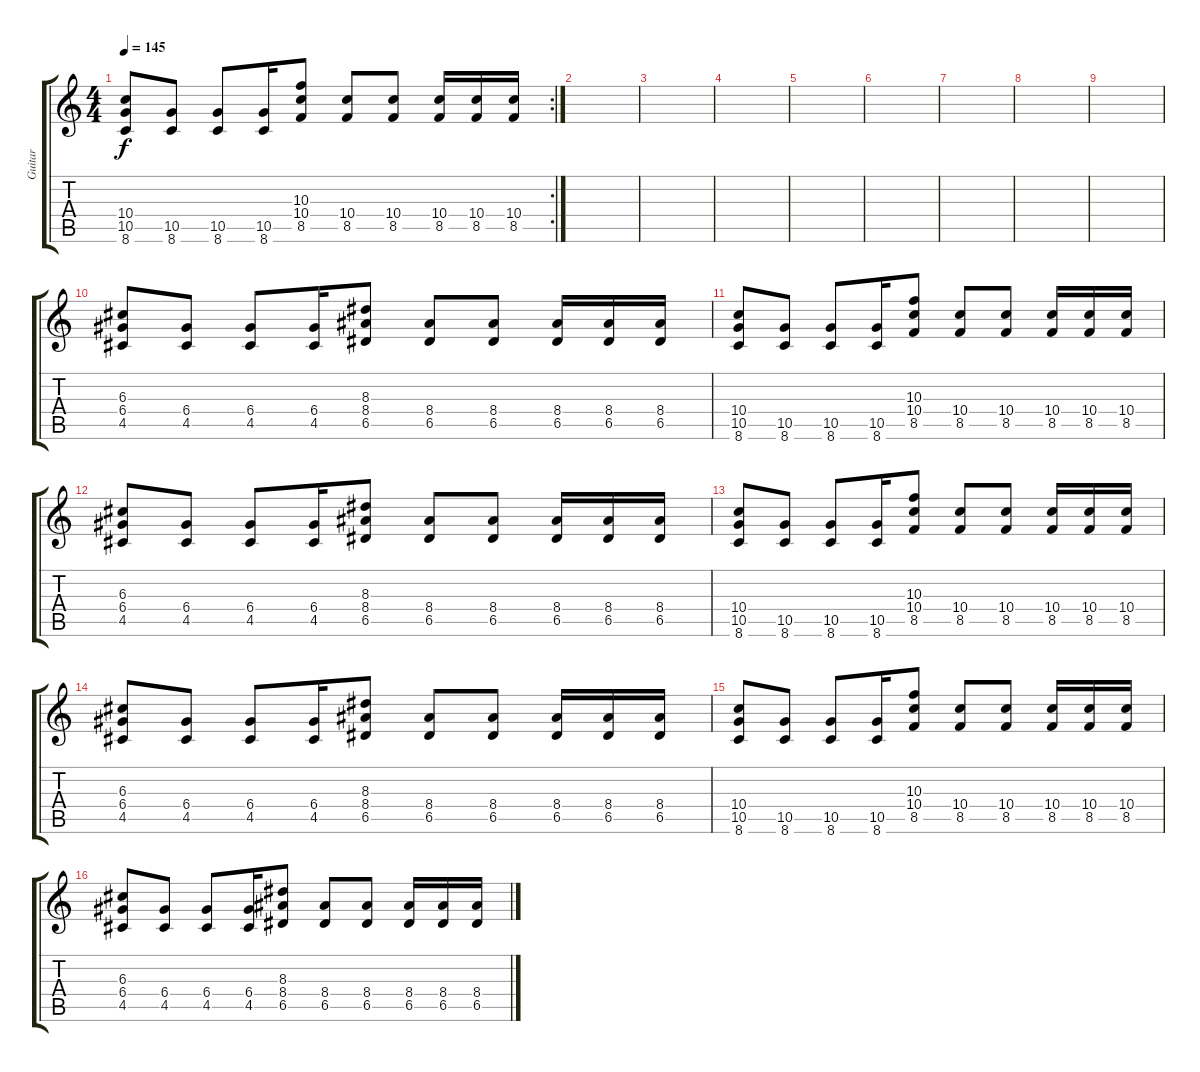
\track ("Guitar" "Guitar") {instrument distortionguitar}
\staff {score tabs}
\tuning (E4 B3 G3 D3 A2 E2) {hide}
\rc 2
\ts (4 4)
\tempo 145
\clef g2
\ks c
(10.4 10.5 8.6).8{dy f} (10.5 8.6).8 (10.5 8.6).8 (10.5 8.6).16 (10.3 10.4 8.5).8 (10.4 8.5).8 (10.4 8.5).8 (10.4 8.5).16 (10.4 8.5).16 (10.4 8.5).16 |
|
|
|
|
|
|
|
|
(6.3 6.4 4.5).8 (6.4 4.5).8 (6.4 4.5).8 (6.4 4.5).16 (8.3 8.4 6.5).8 (8.4 6.5).8 (8.4 6.5).8 (8.4 6.5).16 (8.4 6.5).16 (8.4 6.5).16 |
(10.4 10.5 8.6).8 (10.5 8.6).8 (10.5 8.6).8 (10.5 8.6).16 (10.3 10.4 8.5).8 (10.4 8.5).8 (10.4 8.5).8 (10.4 8.5).16 (10.4 8.5).16 (10.4 8.5).16 |
(6.3 6.4 4.5).8 (6.4 4.5).8 (6.4 4.5).8 (6.4 4.5).16 (8.3 8.4 6.5).8 (8.4 6.5).8 (8.4 6.5).8 (8.4 6.5).16 (8.4 6.5).16 (8.4 6.5).16 |
(10.4 10.5 8.6).8 (10.5 8.6).8 (10.5 8.6).8 (10.5 8.6).16 (10.3 10.4 8.5).8 (10.4 8.5).8 (10.4 8.5).8 (10.4 8.5).16 (10.4 8.5).16 (10.4 8.5).16 |
(6.3 6.4 4.5).8 (6.4 4.5).8 (6.4 4.5).8 (6.4 4.5).16 (8.3 8.4 6.5).8 (8.4 6.5).8 (8.4 6.5).8 (8.4 6.5).16 (8.4 6.5).16 (8.4 6.5).16 |
(10.4 10.5 8.6).8 (10.5 8.6).8 (10.5 8.6).8 (10.5 8.6).16 (10.3 10.4 8.5).8 (10.4 8.5).8 (10.4 8.5).8 (10.4 8.5).16 (10.4 8.5).16 (10.4 8.5).16 |
(6.3 6.4 4.5).8 (6.4 4.5).8 (6.4 4.5).8 (6.4 4.5).16 (8.3 8.4 6.5).8 (8.4 6.5).8 (8.4 6.5).8 (8.4 6.5).16 (8.4 6.5).16 (8.4 6.5).16
